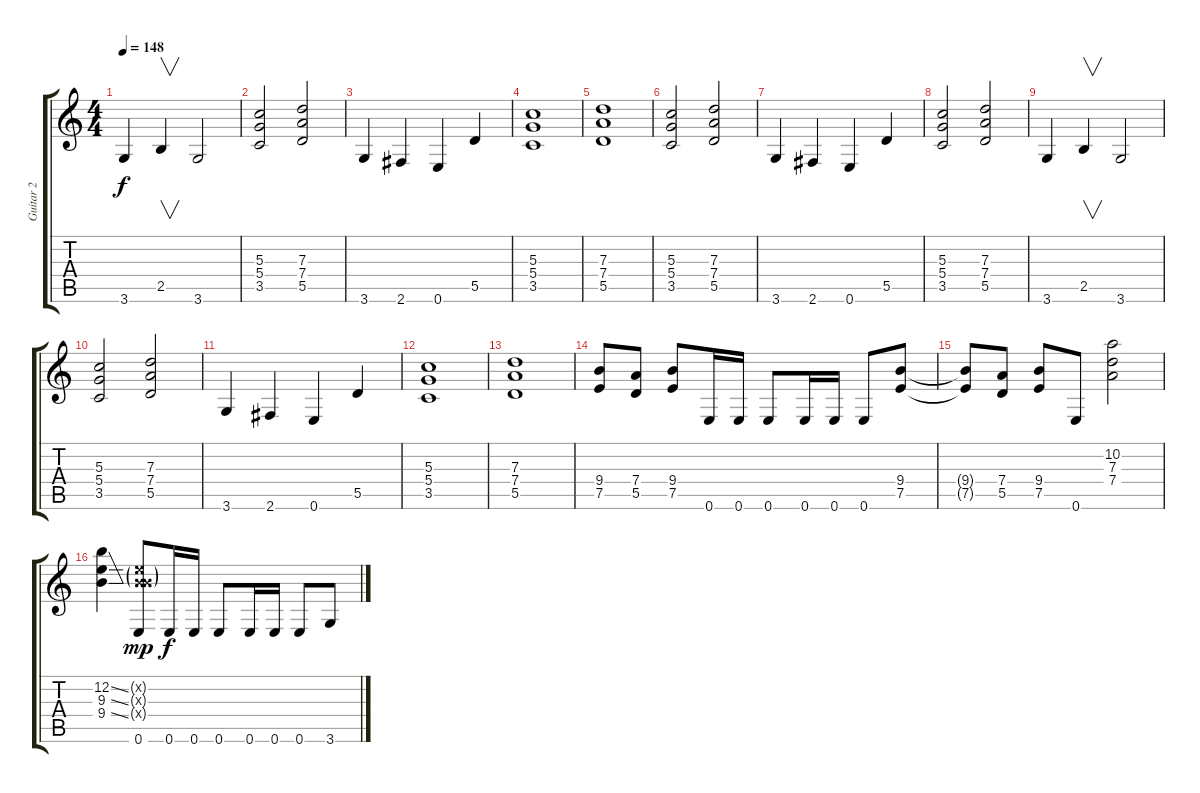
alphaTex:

\track ("Guitar 2" "Guitar 2") {instrument overdrivenguitar}
\staff {score tabs}
\tuning (E4 B3 G3 D3 A2 E2) {hide}
\ts (4 4)
\tempo 148
\clef g2
\ks c
3.6.4{dy f} 2.5.4{v} 3.6.2 |
(5.3 5.4 3.5).2 (7.3 7.4 5.5).2 |
3.6.4 2.6.4 0.6.4 5.5.4 |
(5.3 5.4 3.5).1 |
(7.3 7.4 5.5).1 |
(5.3 5.4 3.5).2 (7.3 7.4 5.5).2 |
3.6.4 2.6.4 0.6.4 5.5.4 |
(5.3 5.4 3.5).2 (7.3 7.4 5.5).2 |
3.6.4 2.5.4{v} 3.6.2 |
(5.3 5.4 3.5).2 (7.3 7.4 5.5).2 |
3.6.4 2.6.4 0.6.4 5.5.4 |
(5.3 5.4 3.5).1 |
(7.3 7.4 5.5).1 |
(9.4 7.5).8 (7.4 5.5).8 (9.4 7.5).8 0.6.16 0.6.16 0.6.8 0.6.16 0.6.16 0.6.8 (9.4 7.5).8 |
(9.4{t} 7.5{t}).8 (7.4 5.5).8 (9.4 7.5).8 0.6.8 (10.2 7.3 7.4).2 |
(12.2{ss} 9.3{ss} 9.4{ss}).4 (0.2{g x} 9.3{g x} 9.4{g x} 0.6).8{dy mp} 0.6.16{dy f} 0.6.16 0.6.8 0.6.16 0.6.16 0.6.8 3.6.8
